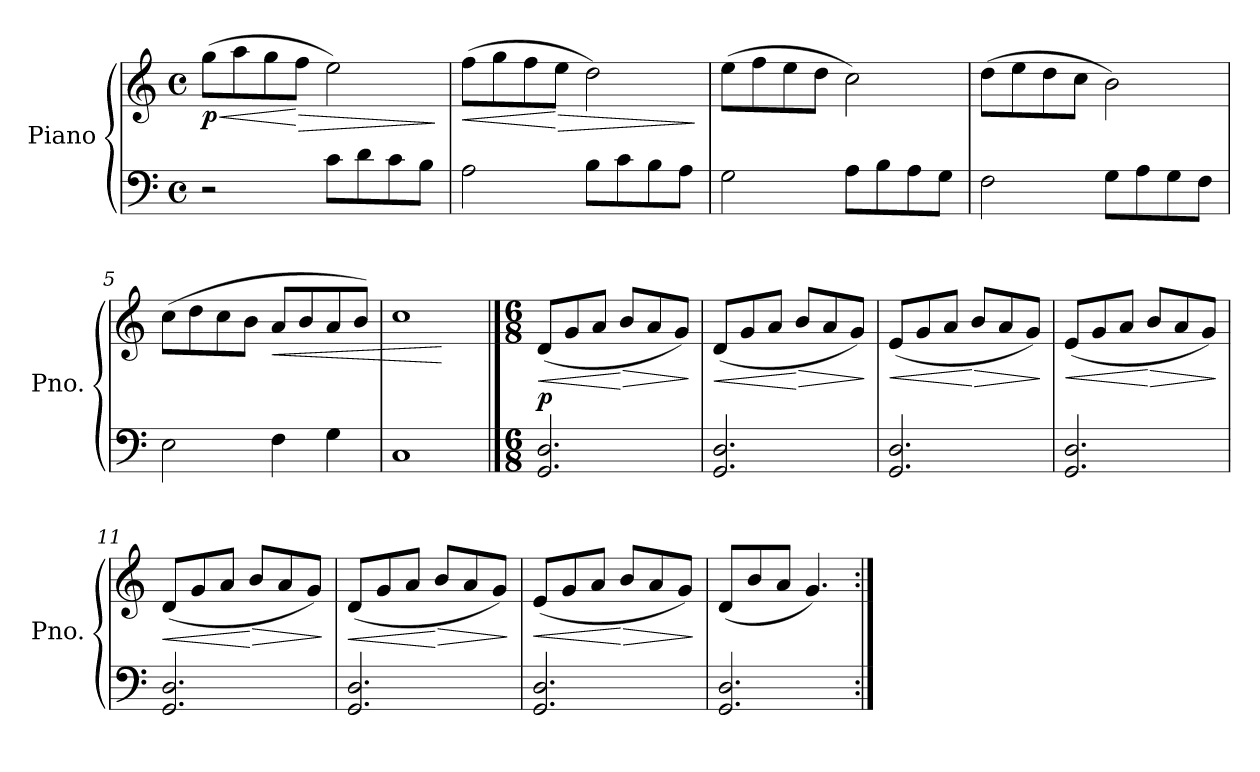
**kern	**kern	**dynam
*part1	*part1	*part1
*staff2	*staff1	*staff1/2
*I"Piano	*	*
*I'Pno.	*	*
*clefF4	*clefG2	*
*k[]	*k[]	*
*M4/4	*M4/4	*
*met(c)	*met(c)	*
=1	=1	=1
!	!	!LO:HP:b
!	!	!LO:DY:n=1:b
2r	(8gg\L	< p
.	8aa\	.
.	8gg\	.
!	!	!LO:HP:n=1:b
.	8ff\J	[ >
8c\L	2ee\)	.
8d\	.	.
8c\	.	.
8B\J	.	.
.	.	]
=2	=2	=2
!	!	!LO:HP:b
2A\	(8ff\L	<
.	8gg\	.
.	8ff\	.
!	!	!LO:HP:n=1:b
.	8ee\J	[ >
8B\L	2dd\)	.
8c\	.	.
8B\	.	.
8A\J	.	.
.	.	]
=3	=3	=3
2G\	(8ee\L	.
.	8ff\	.
.	8ee\	.
.	8dd\J	.
8A\L	2cc\)	.
8B\	.	.
8A\	.	.
8G\J	.	.
=4	=4	=4
2F\	(8dd\L	.
.	8ee\	.
.	8dd\	.
.	8cc\J	.
8G\L	2b\)	.
8A\	.	.
8G\	.	.
8F\J	.	.
=5	=5	=5
2E\	(8cc\L	.
.	8dd\	.
.	8cc\	.
.	8b\J	.
!	!	!LO:HP:b
4F\	8a/L	<
.	8b/	.
4G\	8a/	.
.	8b/J)	.
=6	=6	=6
1C	1cc	.
.	.	[
!!LO:LB:g=z
==7	==7	==7
*M6/8	*M6/8	*
!	!	!LO:HP:b
!	!	!LO:DY:n=1:a=2
2.GG/ 2.D/	(8d/L	< p
.	8g/	.
.	8a/J	.
!	!	!LO:HP:n=1:b
.	8b/L	[ >
.	8a/	.
.	8g/J)	.
.	.	]
=8	=8	=8
!	!	!LO:HP:b
2.GG/ 2.D/	(8d/L	<
.	8g/	.
.	8a/J	.
!	!	!LO:HP:n=1:b
.	8b/L	[ >
.	8a/	.
.	8g/J)	.
.	.	]
=9	=9	=9
!	!	!LO:HP:b
2.GG/ 2.D/	(8e/L	<
.	8g/	.
.	8a/J	.
!	!	!LO:HP:n=1:b
.	8b/L	[ >
.	8a/	.
.	8g/J)	.
.	.	]
=10	=10	=10
!	!	!LO:HP:b
2.GG/ 2.D/	(8e/L	<
.	8g/	.
.	8a/J	.
!	!	!LO:HP:n=1:b
.	8b/L	[ >
.	8a/	.
.	8g/J)	.
.	.	]
!!LO:LB:g=z
=11	=11	=11
!	!	!LO:HP:b
2.GG/ 2.D/	(8d/L	<
.	8g/	.
.	8a/J	.
!	!	!LO:HP:n=1:b
.	8b/L	[ >
.	8a/	.
.	8g/J)	.
.	.	]
=12	=12	=12
!	!	!LO:HP:b
2.GG/ 2.D/	(8d/L	<
.	8g/	.
.	8a/J	.
!	!	!LO:HP:n=1:b
.	8b/L	[ >
.	8a/	.
.	8g/J)	.
.	.	]
=13	=13	=13
!	!	!LO:HP:b
2.GG/ 2.D/	(8e/L	<
.	8g/	.
.	8a/J	.
!	!	!LO:HP:n=1:b
.	8b/L	[ >
.	8a/	.
.	8g/J)	.
.	.	]
=14	=14	=14
2.GG/ 2.D/	(8d/L	.
.	8b/	.
.	8a/J	.
.	4.g/)	.
=:|!	=:|!	=:|!
*-	*-	*-
